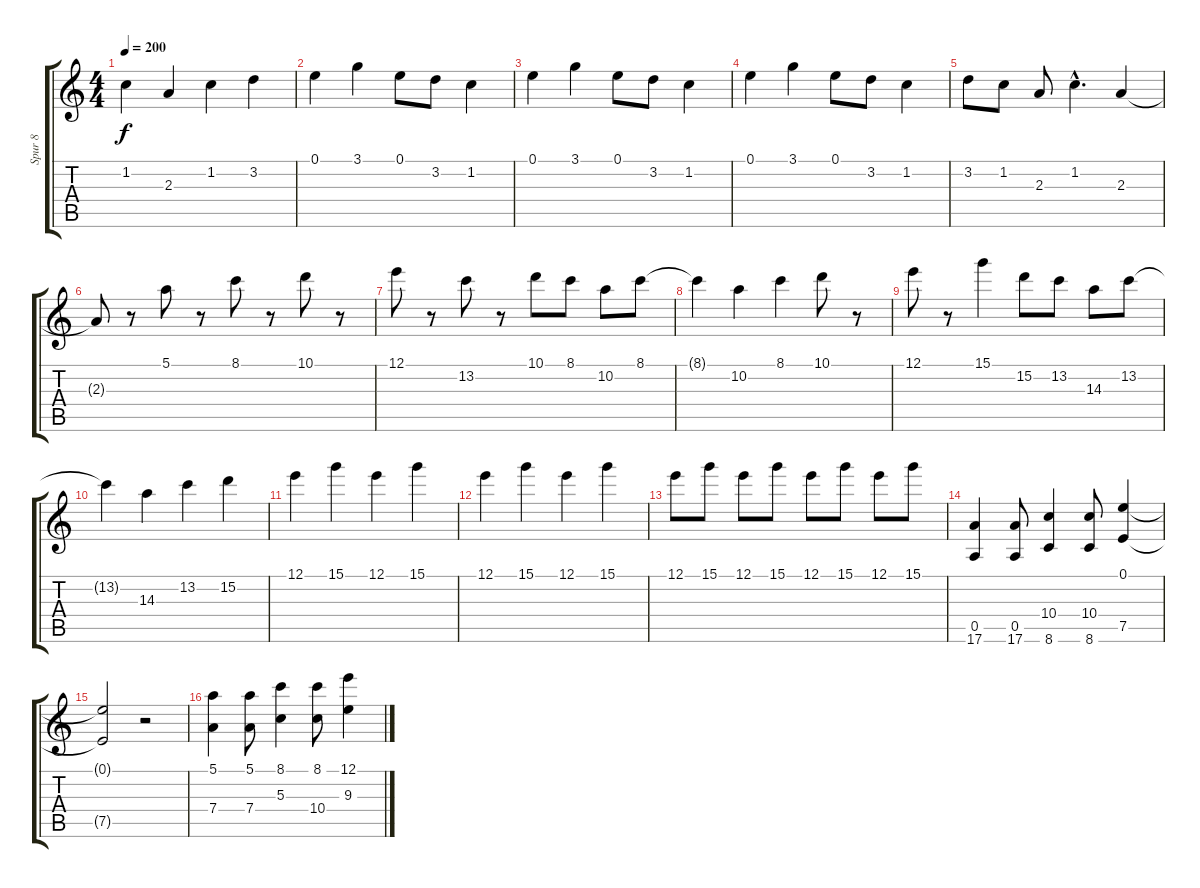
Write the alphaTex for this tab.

\track ("Spur 8" "Spur 8") {instrument distortionguitar}
\staff {score tabs}
\tuning (E4 B3 G3 D3 A2 E2) {hide}
\ts (4 4)
\tempo 200
\clef g2
\ks c
1.2{t}.4{dy f} 2.3.4 1.2.4 3.2.4 |
0.1.4 3.1.4 0.1.8 3.2.8 1.2.4 |
0.1.4 3.1.4 0.1.8 3.2.8 1.2.4 |
0.1.4 3.1.4 0.1.8 3.2.8 1.2.4 |
3.2.8 1.2.8 2.3.8 1.2{hac}.4{d} 2.3.4 |
2.3{t}.8 r.8 5.1.8 r.8 8.1.8 r.8 10.1.8 r.8 |
12.1.8 r.8 13.2.8 r.8 10.1.8 8.1.8 10.2.8 8.1.8 |
8.1{t}.4 10.2.4 8.1.4 10.1.8 r.8 |
12.1.8 r.8 15.1.4 15.2.8 13.2.8 14.3.8 13.2.8 |
13.2{t}.4 14.3.4 13.2.4 15.2.4 |
12.1.4 15.1.4 12.1.4 15.1.4 |
12.1.4 15.1.4 12.1.4 15.1.4 |
12.1.8 15.1.8 12.1.8 15.1.8 12.1.8 15.1.8 12.1.8 15.1.8 |
(0.5 17.6).4 (0.5 17.6).8 (10.4 8.6).4 (10.4 8.6).8 (0.1 7.5).4 |
(0.1{t} 7.5{t}).2 r.2 |
(5.1 7.4).4 (5.1 7.4).8 (8.1 5.3).4 (8.1 10.4).8 (12.1 9.3).4
